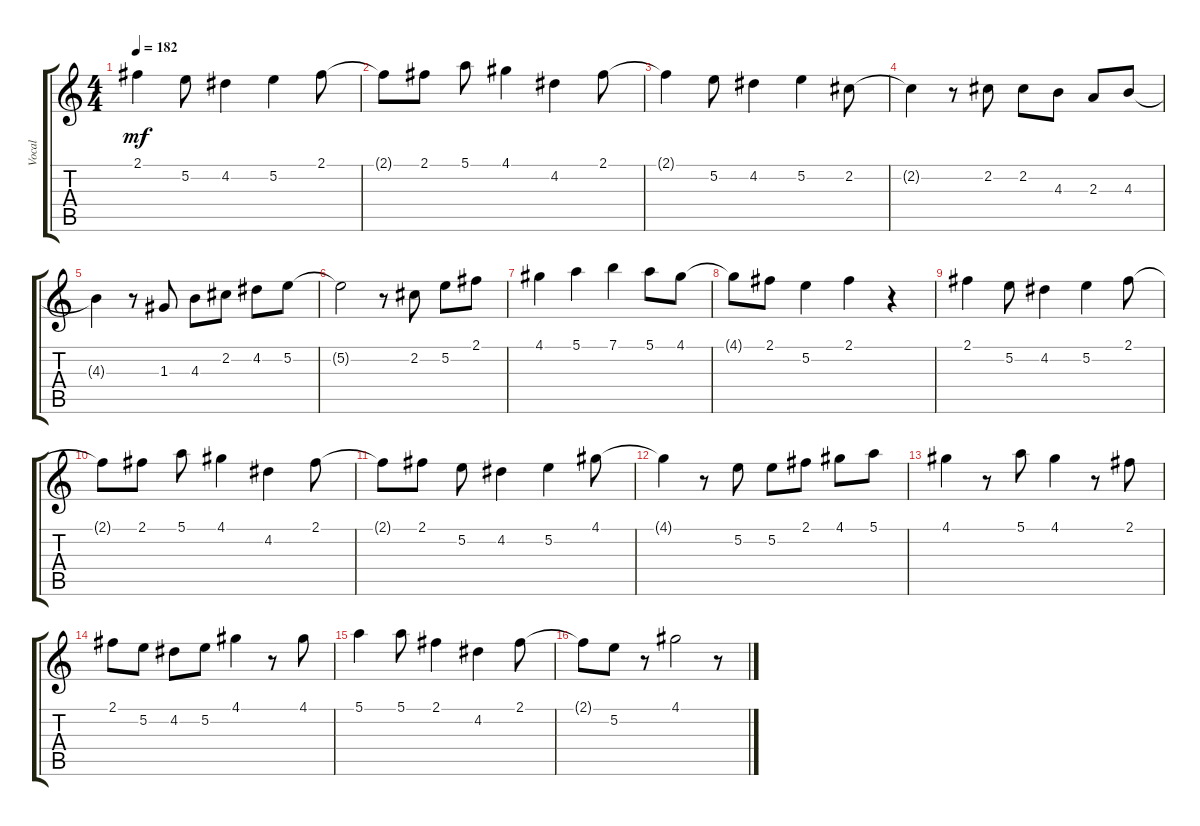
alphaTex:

\track ("Vocal" "Vocal") {instrument acousticguitarsteel}
\staff {score tabs}
\tuning (E4 B3 G3 D3 A2 E2) {hide}
\ts (4 4)
\tempo 182
\clef g2
\ks c
2.1.4{dy mf} 5.2.8 4.2.4 5.2.4 2.1.8 |
2.1{t}.8 2.1.8 5.1.8 4.1.4 4.2.4 2.1.8 |
2.1{t}.4 5.2.8 4.2.4 5.2.4 2.2.8 |
2.2{t}.4 r.8 2.2.8 2.2.8 4.3.8 2.3.8 4.3.8 |
4.3{t}.4 r.8 1.3.8 4.3.8 2.2.8 4.2.8 5.2.8 |
5.2{t}.2 r.8 2.2.8 5.2.8 2.1.8 |
4.1.4 5.1.4 7.1.4 5.1.8 4.1.8 |
4.1{t}.8 2.1.8 5.2.4 2.1.4 r.4 |
2.1.4 5.2.8 4.2.4 5.2.4 2.1.8 |
2.1{t}.8 2.1.8 5.1.8 4.1.4 4.2.4 2.1.8 |
2.1{t}.8 2.1.8 5.2.8 4.2.4 5.2.4 4.1.8 |
4.1{t}.4 r.8 5.2.8 5.2.8 2.1.8 4.1.8 5.1.8 |
4.1.4 r.8 5.1.8 4.1.4 r.8 2.1.8 |
2.1.8 5.2.8 4.2.8 5.2.8 4.1.4 r.8 4.1.8 |
5.1.4 5.1.8 2.1.4 4.2.4 2.1.8 |
2.1{t}.8 5.2.8 r.8 4.1.2 r.8
